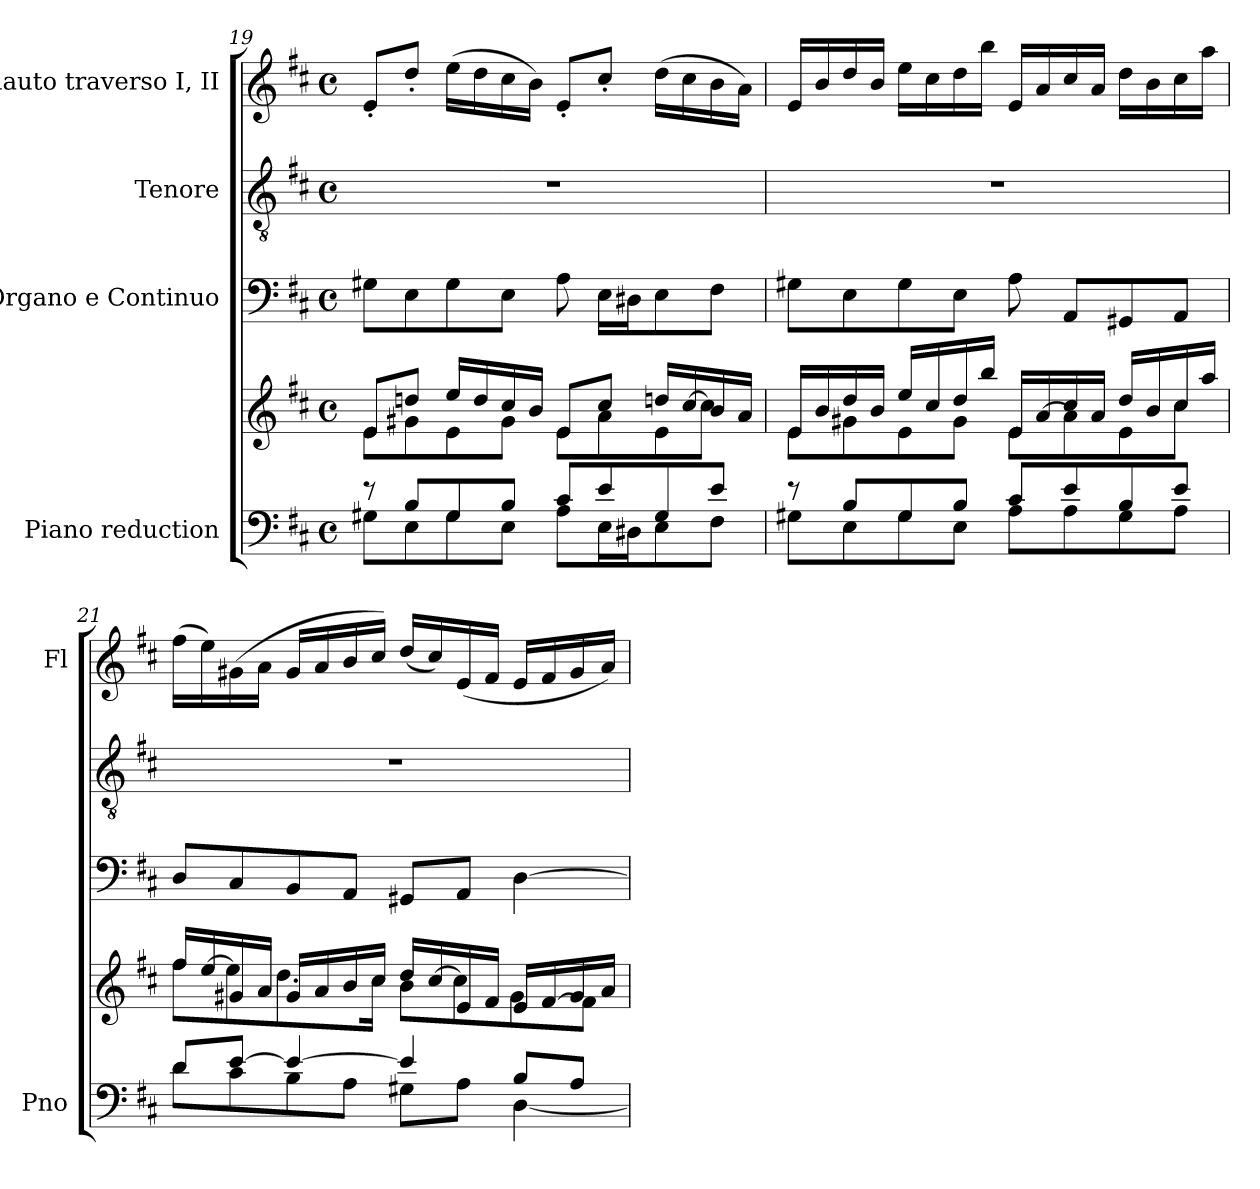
**kern	**kern	**kern	**kern	**kern
*part4	*part4	*part3	*part2	*part1
*staff5	*staff4	*staff3	*staff2	*staff1
*I"Piano reduction	*	*I"Organo e Continuo	*I"Tenore	*I"Flauto traverso I, II
*I'Pno	*	*	*	*I'Fl
*clefF4	*clefG2	*clefF4	*clefGv2	*clefG2
*k[f#c#]	*k[f#c#]	*k[f#c#]	*k[f#c#]	*k[f#c#]
*M4/4	*M4/4	*M4/4	*M4/4	*M4/4
*met(c)	*met(c)	*met(c)	*met(c)	*met(c)
=19	=19	=19	=19	=19
*^	*^	*	*	*
8r	8G#X\L	8e/L	8e\L	8G#X\L	1r	8e'/L
8B/L	8E\	8ddn/J	8g#X\	8E\	.	8dd'/J
8G#/	8G#\	16ee/LL	8e\	8G#\	.	(16ee\LL
.	.	16dd/	.	.	.	16dd\
8B/J	8E\J	16cc#/	8g#\J	8E\J	.	16cc#\
.	.	16b/JJ	.	.	.	16b\JJ)
8c#/L	8A\L	8e/L	8e\L	8A\	.	8e'/L
8e/	16E\L	8cc#/J	8a\	16E\LL	.	8cc#'/J
.	16D#X\J	.	.	16D#X\J	.	.
8G#/	8E\	16ddn/LL	8e\	8E\	.	(16dd\LL
.	.	[<16cc#/	.	.	.	16cc#\
8e/J	8F#\J	16b/	8cc#\J]	8F#\J	.	16b\
.	.	16a/JJ	.	.	.	16a\JJ)
=20	=20	=20	=20	=20	=20	=20
8r	8G#X\L	16e/LL	8e\L	8G#X\L	1r	16e/LL
.	.	16b/	.	.	.	16b/
8B/L	8E\	16dd/	8g#X\	8E\	.	16dd/
.	.	16b/JJ	.	.	.	16b/JJ
8G#/	8G#\	16ee/LL	8e\	8G#\	.	16ee\LL
.	.	16cc#/	.	.	.	16cc#\
8B/J	8E\J	16dd/	8g#\J	8E\J	.	16dd\
.	.	16bb/JJ	.	.	.	16bb\JJ
8c#/L	8A\L	16e/LL	8e\L	8A\	.	16e/LL
.	.	[<16a/	.	.	.	16a/
8e/	8A\	16cc#/	8a\]	8AA/L	.	16cc#/
.	.	16a/JJ	.	.	.	16a/JJ
8B/	8G#\	16dd/LL	8e\	8GG#X/	.	16dd\LL
.	.	16b/	.	.	.	16b\
8e/J	8A\J	16cc#/	8cc#\J	8AA/J	.	16cc#\
.	.	16aa/JJ	.	.	.	16aa\JJ
=21	=21	=21	=21	=21	=21	=21
8d/L	8d\L	16ff#/LL	8ff#\L	8D/L	1r	(16ff#\LL
.	.	[<16ee/	.	.	.	16ee\)
[8e/J	8c#\	16g#X/	8ee\]	8C#/	.	(16g#X\
.	.	16a/JJ	.	.	.	16a\JJ
4e/_	8B\	16g#/LL	8.dd\	8BB/	.	16g#/LL
.	.	16a/	.	.	.	16a/
.	8A\J	16b/	.	8AA/J	.	16b/
.	.	16cc#/JJ	16cc#\Jk	.	.	16cc#/JJ)
4e/]	8G#X\L	16dd/LL	8b\L	8GG#X/L	.	(16dd/LL
.	.	[<16cc#/	.	.	.	16cc#/)
.	8A\J	16e/	8cc#\]	8AA/J	.	(16e/
.	.	16f#/JJ	.	.	.	16f#/JJ
8B/L	[4D\	16e/LL	8g#\	[4D\	.	16e/LL
.	.	[<16f#/	.	.	.	16f#/
8A/J	.	16g#/	8f#\J]	.	.	16g#/
.	.	16a/JJ	.	.	.	16a/JJ)
*v	*v	*	*	*	*	*
*	*v	*v	*	*	*
=	=	=	=	=
*-	*-	*-	*-	*-
